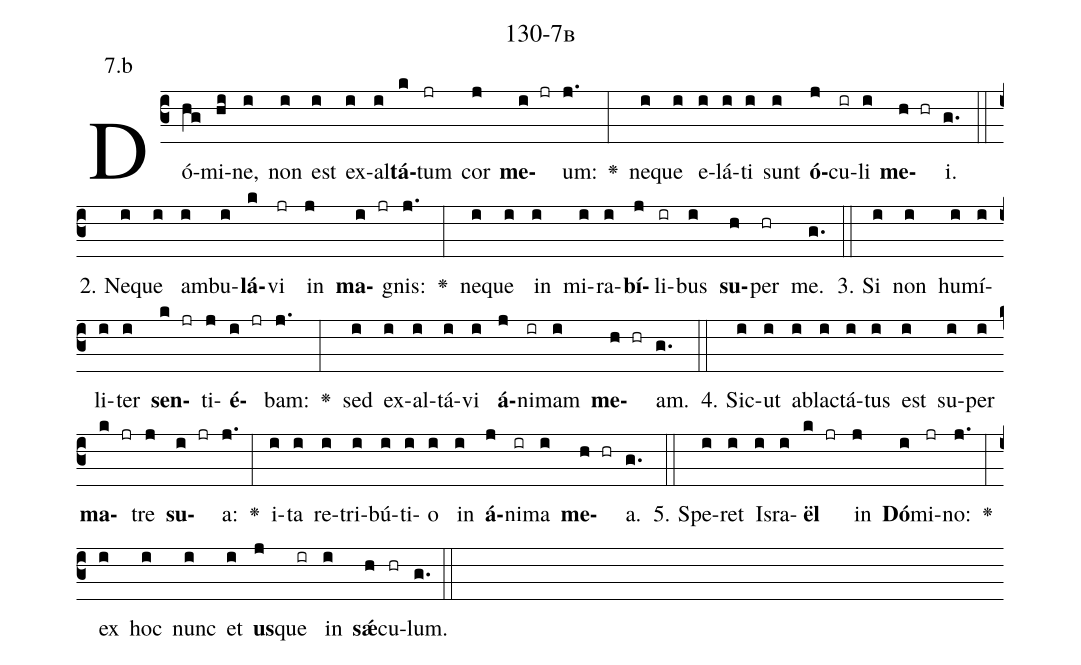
name: 130-7b;
annotation: 7.b;
%%
(c3)Dó(hg)mi(hi)ne,(i) non(i) est(i) ex(i)al(i)<b>tá</b>(k)tum(jr) cor(j) <b>me</b>(i jr)um:(j.) <v>\greheightstar</v>(:) ne(i)que(i) e(i)lá(i)ti(i) sunt(i) <b>ó</b>(j)cu(ir)li(i) <b>me</b>(h hr)i.(g.) (::)
2. Ne(i)que(i) am(i)bu(i)<b>lá</b>(k)vi(jr) in(j) <b>ma</b>(i jr)gnis:(j.) <v>\greheightstar</v>(:) ne(i)que(i) in(i) mi(i)ra(i)<b>bí</b>(j)li(ir)bus(i) <b>su</b>(h)per(hr) me.(g.) (::)
3. Si(i) non(i) hu(i)mí(i)li(i)ter(i) <b>sen</b>(k jr)ti(j)<b>é</b>(i jr)bam:(j.) <v>\greheightstar</v>(:) sed(i) ex(i)al(i)tá(i)vi(i) <b>á</b>(j)ni(ir)mam(i) <b>me</b>(h hr)am.(g.) (::)
4. Sic(i)ut(i) ab(i)lac(i)tá(i)tus(i) est(i) su(i)per(i) <b>ma</b>(k jr)tre(j) <b>su</b>(i jr)a:(j.) <v>\greheightstar</v>(:) i(i)ta(i) re(i)tri(i)bú(i)ti(i)o(i) in(i) <b>á</b>(j)ni(ir)ma(i) <b>me</b>(h hr)a.(g.) (::)
5. Spe(i)ret(i) Is(i)ra(i)<b>ël</b>(k jr) in(j) <b>Dó</b>(i)mi(jr)no:(j.) <v>\greheightstar</v>(:) ex(i) hoc(i) nunc(i) et(i) <b>us</b>(j)que(ir) in(i) <b>sǽ</b>(h)cu(hr)lum.(g.) (::)
